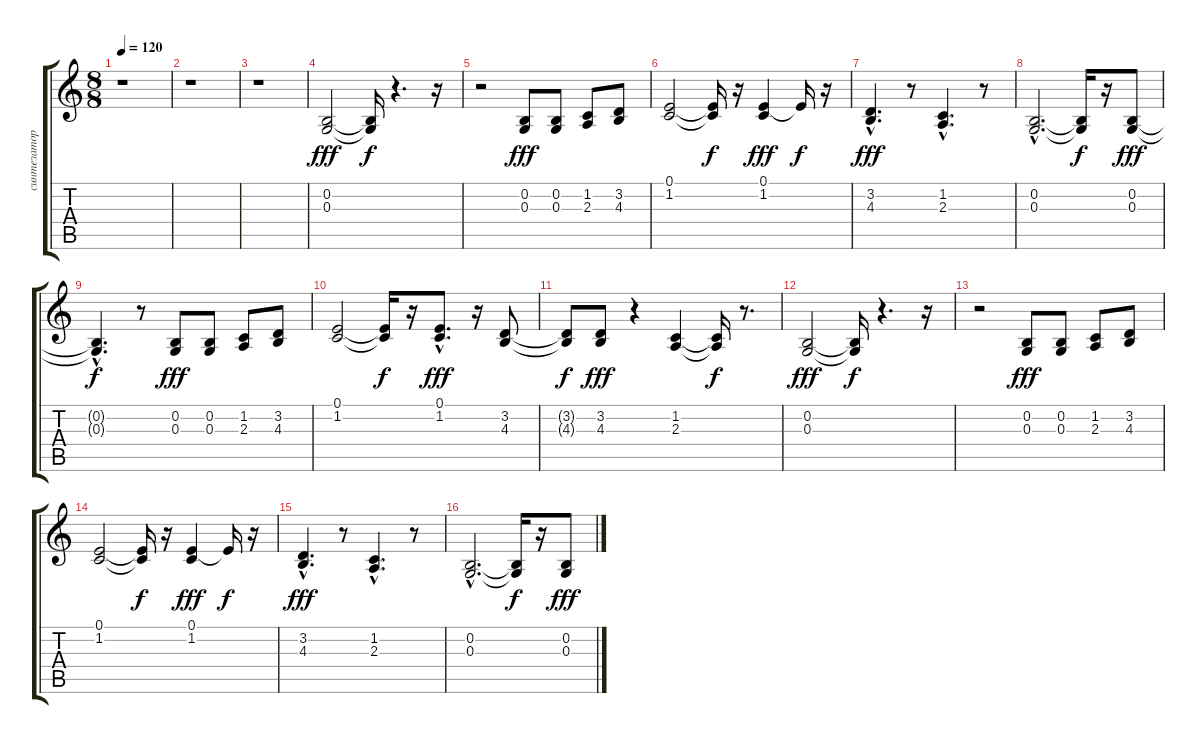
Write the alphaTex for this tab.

\track ("синтезатор" "синтезатор") {instrument electricpiano1}
\staff {score tabs}
\tuning (E4 B3 G3 D3 A2 E2) {hide}
\ts (8 8)
\tempo 120
\clef g2
\ks c
r.1{dy f} |
r.1 |
r.1 |
(0.2 0.3).2{dy fff} (0.2{t} 0.3{t}).16{dy f} r.4{d} r.16 |
r.2 (0.2 0.3).8{dy fff} (0.2 0.3).8 (1.2 2.3).8 (3.2 4.3).8 |
(0.1 1.2).2 (0.1{t} 1.2{t}).16{dy f} r.16 (0.1 1.2).4{dy fff} 0.1{t}.16{dy f} r.16 |
(3.2{hac} 4.3{hac}).4{d dy fff} r.8 (1.2{hac} 2.3{hac}).4{d} r.8 |
(0.2{hac} 0.3{hac}).2{d} (0.2{t} 0.3{t}).16{dy f} r.16 (0.2 0.3).8{dy fff} |
(0.2{hac t} 0.3{hac t}).4{d dy f} r.8 (0.2 0.3).8{dy fff} (0.2 0.3).8 (1.2 2.3).8 (3.2 4.3).8 |
(0.1 1.2).2 (0.1{t} 1.2{t}).16{dy f} r.16 (0.1{hac} 1.2{hac}).8{d dy fff} r.16 (3.2 4.3).8 |
(3.2{t} 4.3{t}).8{dy f} (3.2 4.3).8{dy fff} r.4 (1.2 2.3).4 (1.2{t} 2.3{t}).16{dy f} r.8{d} |
(0.2 0.3).2{dy fff} (0.2{t} 0.3{t}).16{dy f} r.4{d} r.16 |
r.2 (0.2 0.3).8{dy fff volume 12} (0.2 0.3).8{volume 12} (1.2 2.3).8{volume 11} (3.2 4.3).8{volume 11} |
(0.1 1.2).2 (0.1{t} 1.2{t}).16{dy f} r.16 (0.1 1.2).4{dy fff volume 9} 0.1{t}.16{dy f} r.16 |
(3.2{hac} 4.3{hac}).4{d dy fff volume 9} r.8 (1.2{hac} 2.3{hac}).4{d volume 8} r.8 |
(0.2{hac} 0.3{hac}).2{d volume 7} (0.2{t} 0.3{t}).16{dy f} r.16 (0.2 0.3).8{dy fff volume 6}
